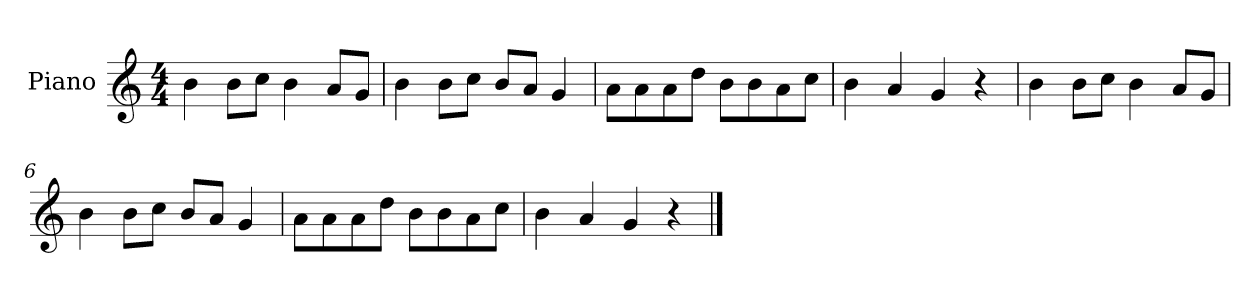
**kern
*part1
*staff1
*I"Piano
*I'P-no
*clefG2
*k[]
*M4/4
*MM90
=1
4b\
8b\L
8cc\J
4b\
8a/L
8g/J
=2
4b\
8b\L
8cc\J
8b/L
8a/J
4g/
=3
8a\L
8a\
8a\
8dd\J
8b\L
8b\
8a\
8cc\J
=4
4b\
4a/
4g/
4r
=5
4b\
8b\L
8cc\J
4b\
8a/L
8g/J
=6
4b\
8b\L
8cc\J
8b/L
8a/J
4g/
!!LO:LB:g=z
=7
8a\L
8a\
8a\
8dd\J
8b\L
8b\
8a\
8cc\J
=8
4b\
4a/
4g/
4r
==
*-
